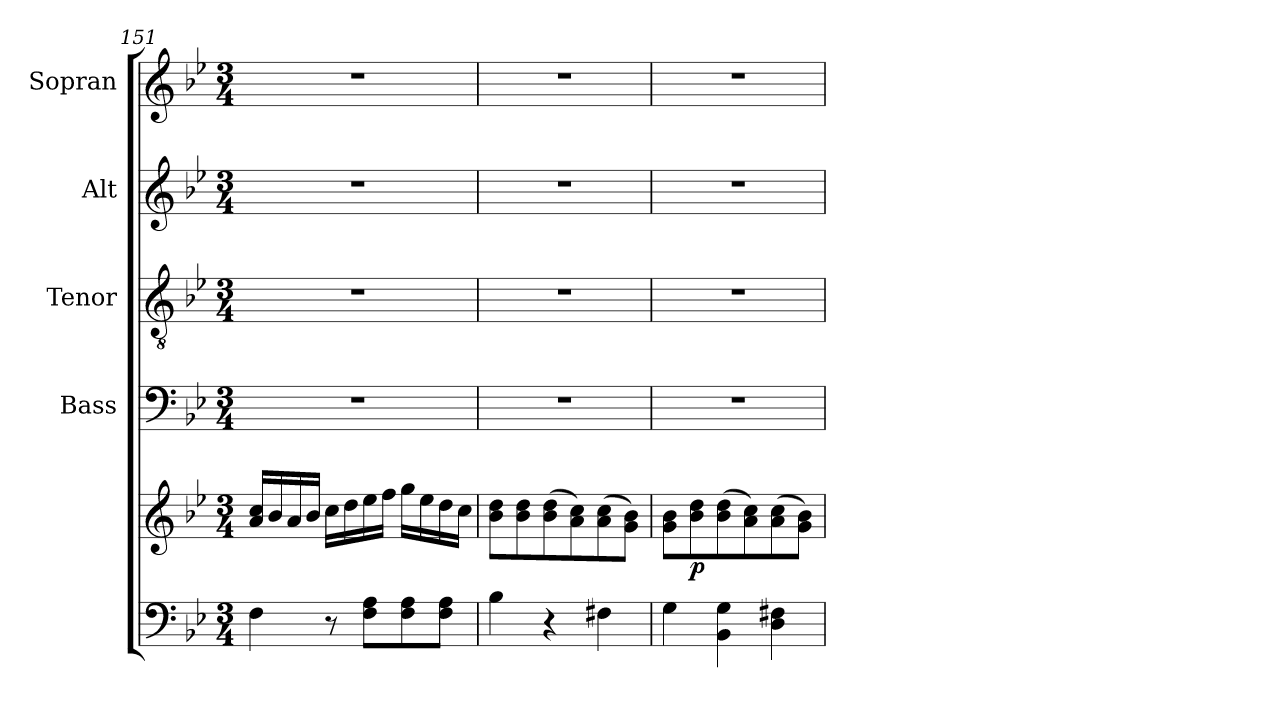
**kern	**kern	**dynam	**kern	**kern	**kern	**kern
*part5	*part5	*part5	*part4	*part3	*part2	*part1
*staff6	*staff5	*staff5/6	*staff4	*staff3	*staff2	*staff1
*	*	*	*I"Bass	*I"Tenor	*I"Alt	*I"Sopran
*	*	*	*I'B.	*I'T.	*I'A.	*I'S.
*clefF4	*clefG2	*	*clefF4	*clefGv2	*clefG2	*clefG2
*k[b-e-]	*k[b-e-]	*	*k[b-e-]	*k[b-e-]	*k[b-e-]	*k[b-e-]
*B-:	*B-:	*	*B-:	*B-:	*B-:	*B-:
*M3/4	*M3/4	*	*M3/4	*M3/4	*M3/4	*M3/4
=151	=151	=151	=151	=151	=151	=151
4F\	16a/ 16cc/LL	.	2.r	2.r	2.r	2.r
.	16b-/	.	.	.	.	.
.	16a/	.	.	.	.	.
.	16b-/JJ	.	.	.	.	.
8r	16cc\LL	.	.	.	.	.
.	16dd\	.	.	.	.	.
8F\ 8A\L	16ee-\	.	.	.	.	.
.	16ff\JJ	.	.	.	.	.
8F\ 8A\	16gg\LL	.	.	.	.	.
.	16ee-\	.	.	.	.	.
8F\ 8A\J	16dd\	.	.	.	.	.
.	16cc\JJ	.	.	.	.	.
=152	=152	=152	=152	=152	=152	=152
4B-\	8b-\ 8dd\L	.	2.r	2.r	2.r	2.r
.	8b-\ 8dd\	.	.	.	.	.
4r	(>8b-\ 8dd\	.	.	.	.	.
.	8a\ 8cc\)	.	.	.	.	.
4F#X\	(>8a\ 8cc\	.	.	.	.	.
.	8g\ 8b-\J)	.	.	.	.	.
=153	=153	=153	=153	=153	=153	=153
4G\	8g\ 8b-\L	.	2.r	2.r	2.r	2.r
!	!	!LO:DY:b	!	!	!	!
.	8b-\ 8dd\	p	.	.	.	.
4BB-\ 4G\	(>8b-\ 8dd\	.	.	.	.	.
.	8a\ 8cc\)	.	.	.	.	.
4D\ 4F#X\	(>8a\ 8cc\	.	.	.	.	.
.	8g\ 8b-\J)	.	.	.	.	.
=	=	=	=	=	=	=
*-	*-	*-	*-	*-	*-	*-
